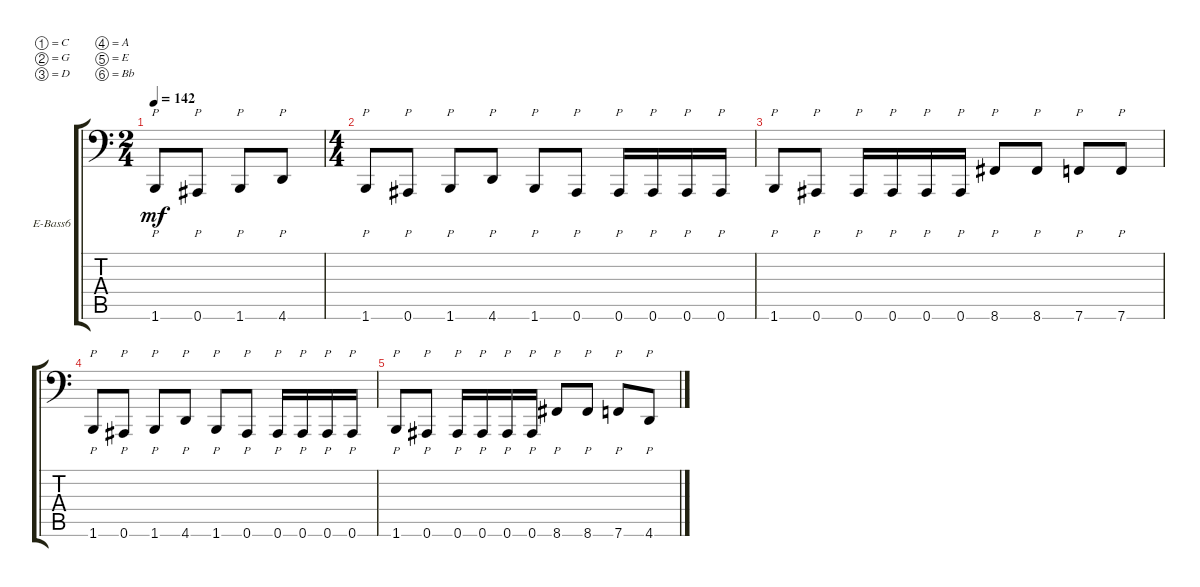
\defaultSystemsLayout 4
\bracketExtendMode groupsimilarinstruments
\firstSystemTrackNameOrientation horizontal
\otherSystemsTrackNameOrientation horizontal
\track ("Electric Bass" "E-Bass6") {instrument electricbassfinger}
\staff {score tabs}
\tuning (C3 G2 D2 A1 E1 Bb0)
\ts (2 4)
\tempo 142
\clef f4
\scale
0.485477
\ks c
1.6.8{p dy mf} 0.6.8{p} 1.6.8{p} 4.6.8{p} |
\ts (4 4)
\scale
0.485477 1.6.8{p} 0.6.8{p} 1.6.8{p} 4.6.8{p} 1.6.8{p} 0.6.8{p} 0.6.16{p} 0.6.16{p} 0.6.16{p} 0.6.16{p} |
\scale
0.257261 1.6.8{p} 0.6.8{p} 0.6.16{p} 0.6.16{p} 0.6.16{p} 0.6.16{p} 8.6.8{p} 8.6.8{p} 7.6.8{p} 7.6.8{p} |
\scale
0.257261 1.6.8{p} 0.6.8{p} 1.6.8{p} 4.6.8{p} 1.6.8{p} 0.6.8{p} 0.6.16{p} 0.6.16{p} 0.6.16{p} 0.6.16{p} |
1.6.8{p} 0.6.8{p} 0.6.16{p} 0.6.16{p} 0.6.16{p} 0.6.16{p} 8.6.8{p} 8.6.8{p} 7.6.8{p} 4.6.8{p}
